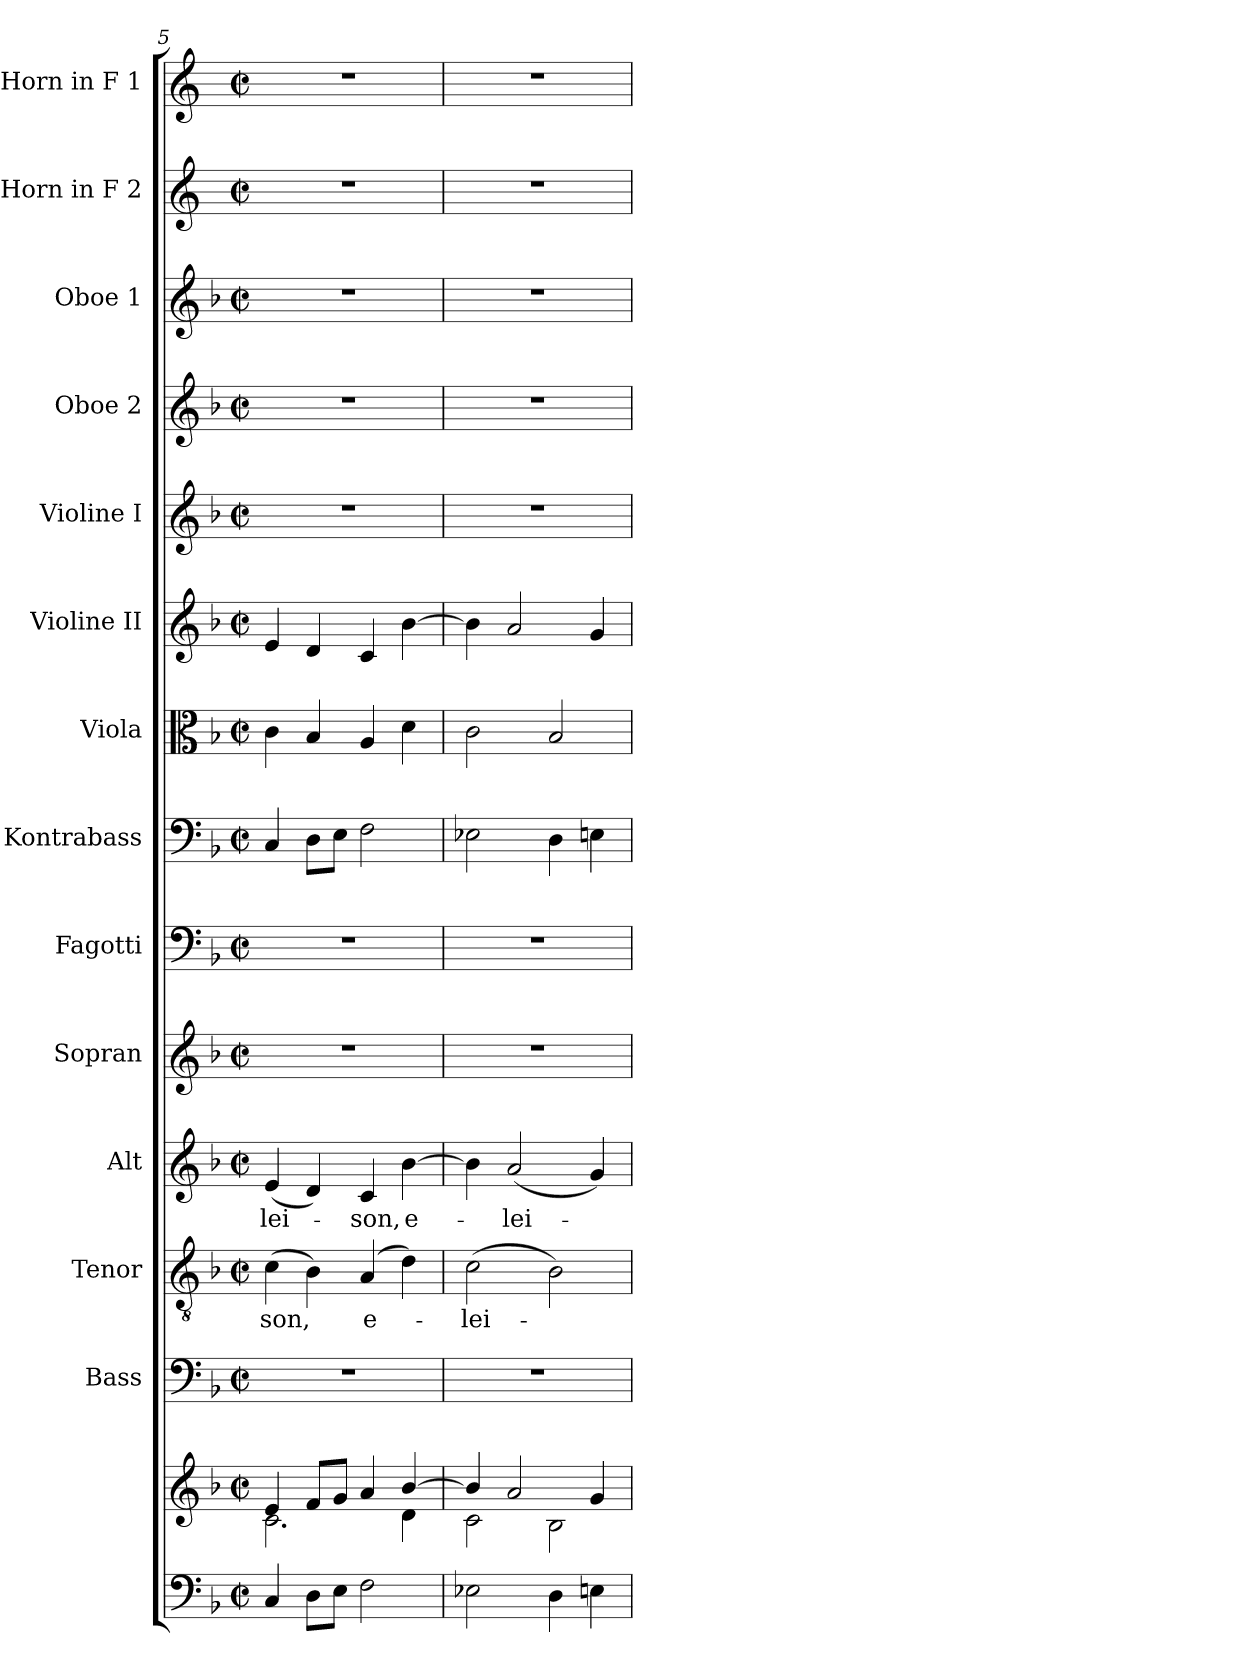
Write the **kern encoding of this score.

**kern	**kern	**kern	**kern	**text	**kern	**text	**kern	**kern	**kern	**kern	**kern	**kern	**kern	**kern	**kern	**kern
*part14	*part14	*part13	*part12	*part12	*part11	*part11	*part10	*part9	*part8	*part7	*part6	*part5	*part4	*part3	*part2	*part1
*staff15	*staff14	*staff13	*staff12	*staff12	*staff11	*staff11	*staff10	*staff9	*staff8	*staff7	*staff6	*staff5	*staff4	*staff3	*staff2	*staff1
*	*	*I"Bass	*I"Tenor	*	*I"Alt	*	*I"Sopran	*I"Fagotti	*I"Kontrabass	*I"Viola	*I"Violine II	*I"Violine I	*I"Oboe 2	*I"Oboe 1	*I"Horn in F 2	*I"Horn in F 1
*	*	*I'B.	*I'T.	*	*I'A.	*	*I'S.	*I'Fg.	*I'Kb.	*I'Vla.	*I'Vl. II	*I'Vl. I	*I'Ob. 2	*I'Ob. 1	*	*
*clefF4	*clefG2	*clefF4	*clefGv2	*	*clefG2	*	*clefG2	*clefF4	*clefF4	*clefC3	*clefG2	*clefG2	*clefG2	*clefG2	*clefG2	*clefG2
*	*	*	*	*	*	*	*	*	*ITrd7c12	*	*	*	*	*	*ITrd4c7	*ITrd4c7
*k[b-]	*k[b-]	*k[b-]	*k[b-]	*	*k[b-]	*	*k[b-]	*k[b-]	*k[b-]	*k[b-]	*k[b-]	*k[b-]	*k[b-]	*k[b-]	*k[b-]	*k[b-]
*F:	*F:	*F:	*F:	*	*F:	*	*F:	*F:	*F:	*F:	*F:	*F:	*F:	*F:	*F:	*F:
*M2/2	*M2/2	*M2/2	*M2/2	*	*M2/2	*	*M2/2	*M2/2	*M2/2	*M2/2	*M2/2	*M2/2	*M2/2	*M2/2	*M2/2	*M2/2
*met(c|)	*met(c|)	*met(c|)	*met(c|)	*	*met(c|)	*	*met(c|)	*met(c|)	*met(c|)	*met(c|)	*met(c|)	*met(c|)	*met(c|)	*met(c|)	*met(c|)	*met(c|)
=5	=5	=5	=5	=5	=5	=5	=5	=5	=5	=5	=5	=5	=5	=5	=5	=5
*	*^	*	*	*	*	*	*	*	*	*	*	*	*	*	*	*
!	!	!	!	!	!LO:LY:b	!	!LO:LY:b	!	!	!	!	!	!	!	!	!	!
4C/	4e/	2.c\	1r	(>4c\	-son,	(<4e/	-lei-	1r	1r	4CC/	4c\	4e/	1r	1r	1r	1r	1r
8D\L	8f/L	.	.	4B-\)	.	4d/)	.	.	.	8DD\L	4B-/	4d/	.	.	.	.	.
8E\J	8g/J	.	.	.	.	.	.	.	.	8EE\J	.	.	.	.	.	.	.
!	!	!	!	!	!LO:LY:b	!	!LO:LY:b	!	!	!	!	!	!	!	!	!	!
2F\	4a/	.	.	(4A/	e-	4c/	-son,	.	.	2FF\	4A/	4c/	.	.	.	.	.
!	!	!	!	!	!	!	!LO:LY:b	!	!	!	!	!	!	!	!	!	!
.	[>4b-/	4d\	.	4d\)	.	[4b-\	e-	.	.	.	4d\	[4b-\	.	.	.	.	.
=6	=6	=6	=6	=6	=6	=6	=6	=6	=6	=6	=6	=6	=6	=6	=6	=6	=6
!	!	!	!	!	!LO:LY:b	!	!	!	!	!	!	!	!	!	!	!	!
2E-X\	4b-/]	2c\	1r	(>2c\	-lei-	4b-\]	.	1r	1r	2EE-X\	2c\	4b-\]	1r	1r	1r	1r	1r
!	!	!	!	!	!	!	!LO:LY:b	!	!	!	!	!	!	!	!	!	!
.	2a/	.	.	.	.	(<2a/	-lei-	.	.	.	.	2a/	.	.	.	.	.
4D\	.	2B-\	.	2B-\)	.	.	.	.	.	4DD\	2B-/	.	.	.	.	.	.
4En\	4g/	.	.	.	.	4g/)	.	.	.	4EEn\	.	4g/	.	.	.	.	.
*	*v	*v	*	*	*	*	*	*	*	*	*	*	*	*	*	*	*
=	=	=	=	=	=	=	=	=	=	=	=	=	=	=	=	=
*-	*-	*-	*-	*-	*-	*-	*-	*-	*-	*-	*-	*-	*-	*-	*-	*-
